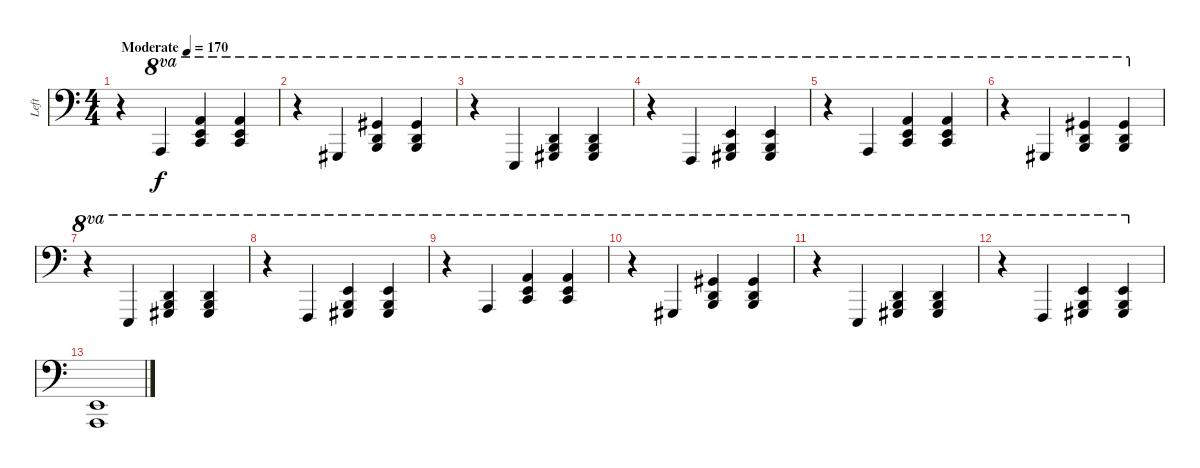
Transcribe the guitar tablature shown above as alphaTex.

\track ("Left" "Left") {solo instrument acousticgrandpiano}
\staff {score}
\tuning (B2 G2 D2 A1 E1) {hide}
\ts (4 4)
\tempo (170 "Moderate")
\clef f4
\ks c
r.4{dy f instrument acousticgrandpiano} 12.4.4{ot 8va} (10.1 9.2 10.3).4{ot 8va} (10.1 9.2 10.3).4{ot 8va} |
r.4{ot 8va} 11.4.4{ot 8va} (9.1 7.2 9.3).4{ot 8va} (9.1 7.2 9.3).4{ot 8va} |
r.4{ot 8va} 7.4.4{ot 8va} (3.1 4.2 6.3).4{ot 8va} (3.1 4.2 6.3).4{ot 8va} |
r.4{ot 8va} 8.4.4{ot 8va} (5.1 4.2 6.3).4{ot 8va} (5.1 4.2 6.3).4{ot 8va} |
r.4{ot 8va} 12.4.4{ot 8va} (10.1 9.2 10.3).4{ot 8va} (10.1 9.2 10.3).4{ot 8va} |
r.4{ot 8va} 11.4.4{ot 8va} (9.1 7.2 9.3).4{ot 8va} (9.1 7.2 9.3).4{ot 8va} |
r.4{ot 8va} 7.4.4{ot 8va} (3.1 4.2 6.3).4{ot 8va} (3.1 4.2 6.3).4{ot 8va} |
r.4{ot 8va} 8.4.4{ot 8va} (5.1 4.2 6.3).4{ot 8va} (5.1 4.2 6.3).4{ot 8va} |
r.4{ot 8va} 12.4.4{ot 8va} (10.1 9.2 10.3).4{ot 8va} (10.1 9.2 10.3).4{ot 8va} |
r.4{ot 8va} 11.4.4{ot 8va} (9.1 7.2 9.3).4{ot 8va} (9.1 7.2 9.3).4{ot 8va} |
r.4{ot 8va} 7.4.4{ot 8va} (3.1 4.2 6.3).4{ot 8va} (3.1 4.2 6.3).4{ot 8va} |
r.4{ot 8va} 8.4.4{ot 8va} (5.1 4.2 6.3).4{ot 8va} (5.1 4.2 6.3).4{ot 8va} |
(2.3 0.4).1
